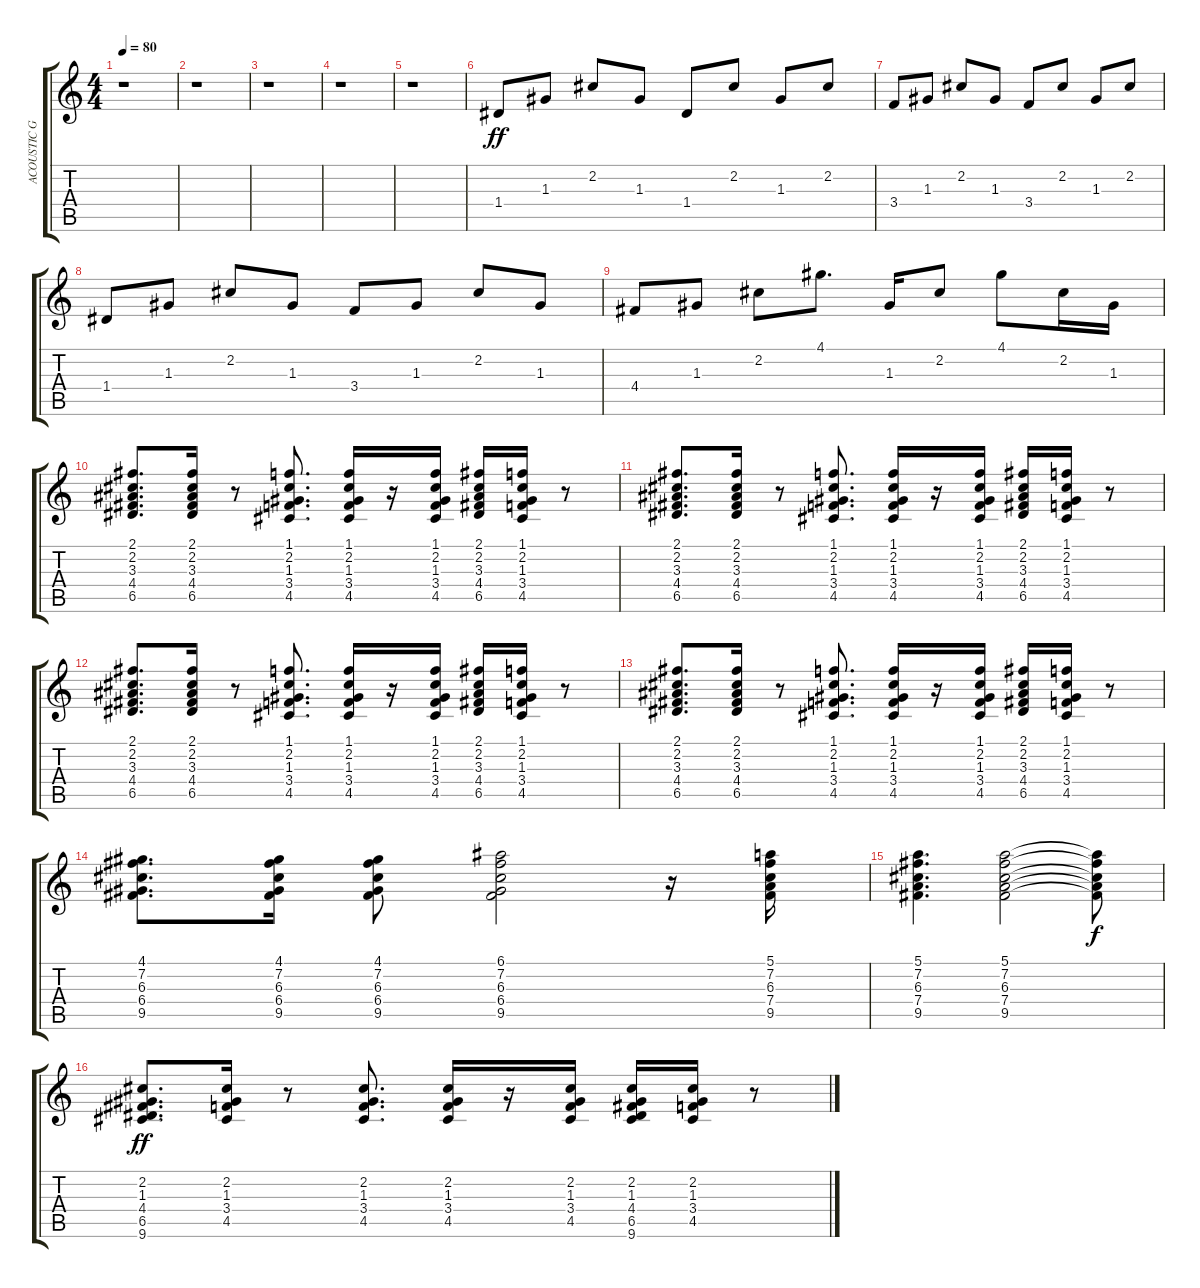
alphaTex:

\track ("ACOUSTIC GUIT 1" "ACOUSTIC G") {instrument acousticguitarsteel}
\staff {score tabs}
\tuning (E4 B3 G3 D3 A2 E2) {hide}
\ts (4 4)
\tempo 80
\clef g2
\ks c
r.1{dy ff} |
r.1 |
r.1 |
r.1 |
r.1 |
1.4.8{volume 14} 1.3.8 2.2.8 1.3.8 1.4.8 2.2.8 1.3.8 2.2.8 |
3.4.8 1.3.8 2.2.8 1.3.8 3.4.8 2.2.8 1.3.8 2.2.8 |
1.4.8 1.3.8 2.2.8 1.3.8 3.4.8 1.3.8 2.2.8 1.3.8 |
4.4.8{volume 13} 1.3.8 2.2.8 4.1.8{d} 1.3.16 2.2.8 4.1.8 2.2.16 1.3.16 |
(2.1 2.2 3.3 4.4 6.5).8{d volume 9} (2.1 2.2 3.3 4.4 6.5).16 r.8 (1.1 2.2 1.3 3.4 4.5).8{d} (1.1 2.2 1.3 3.4 4.5).16 r.16 (1.1 2.2 1.3 3.4 4.5).16 (2.1 2.2 3.3 4.4 6.5).16 (1.1 2.2 1.3 3.4 4.5).16 r.8 |
(2.1 2.2 3.3 4.4 6.5).8{d} (2.1 2.2 3.3 4.4 6.5).16 r.8 (1.1 2.2 1.3 3.4 4.5).8{d} (1.1 2.2 1.3 3.4 4.5).16 r.16 (1.1 2.2 1.3 3.4 4.5).16 (2.1 2.2 3.3 4.4 6.5).16 (1.1 2.2 1.3 3.4 4.5).16 r.8 |
(2.1 2.2 3.3 4.4 6.5).8{d} (2.1 2.2 3.3 4.4 6.5).16 r.8 (1.1 2.2 1.3 3.4 4.5).8{d} (1.1 2.2 1.3 3.4 4.5).16 r.16 (1.1 2.2 1.3 3.4 4.5).16 (2.1 2.2 3.3 4.4 6.5).16 (1.1 2.2 1.3 3.4 4.5).16 r.8 |
(2.1 2.2 3.3 4.4 6.5).8{d} (2.1 2.2 3.3 4.4 6.5).16 r.8 (1.1 2.2 1.3 3.4 4.5).8{d} (1.1 2.2 1.3 3.4 4.5).16 r.16 (1.1 2.2 1.3 3.4 4.5).16 (2.1 2.2 3.3 4.4 6.5).16 (1.1 2.2 1.3 3.4 4.5).16 r.8 |
(4.1 7.2 6.3 6.4 9.5).8{d volume 10} (4.1 7.2 6.3 6.4 9.5).16 (4.1 7.2 6.3 6.4 9.5).8 (6.1 7.2 6.3 6.4 9.5).2 r.16 (5.1 7.2 6.3 7.4 9.5).16 |
(5.1 7.2 6.3 7.4 9.5).4{d} (5.1 7.2 6.3 7.4 9.5).2 (5.1{t} 7.2{t} 6.3{t} 7.4{t} 9.5{t}).8{dy f} |
(2.2 1.3 4.4 6.5 9.6).8{d dy ff} (2.2 1.3 3.4 4.5).16 r.8 (2.2 1.3 3.4 4.5).8{d} (2.2 1.3 3.4 4.5).16 r.16 (2.2 1.3 3.4 4.5).16 (2.2 1.3 4.4 6.5 9.6).16 (2.2 1.3 3.4 4.5).16 r.8
